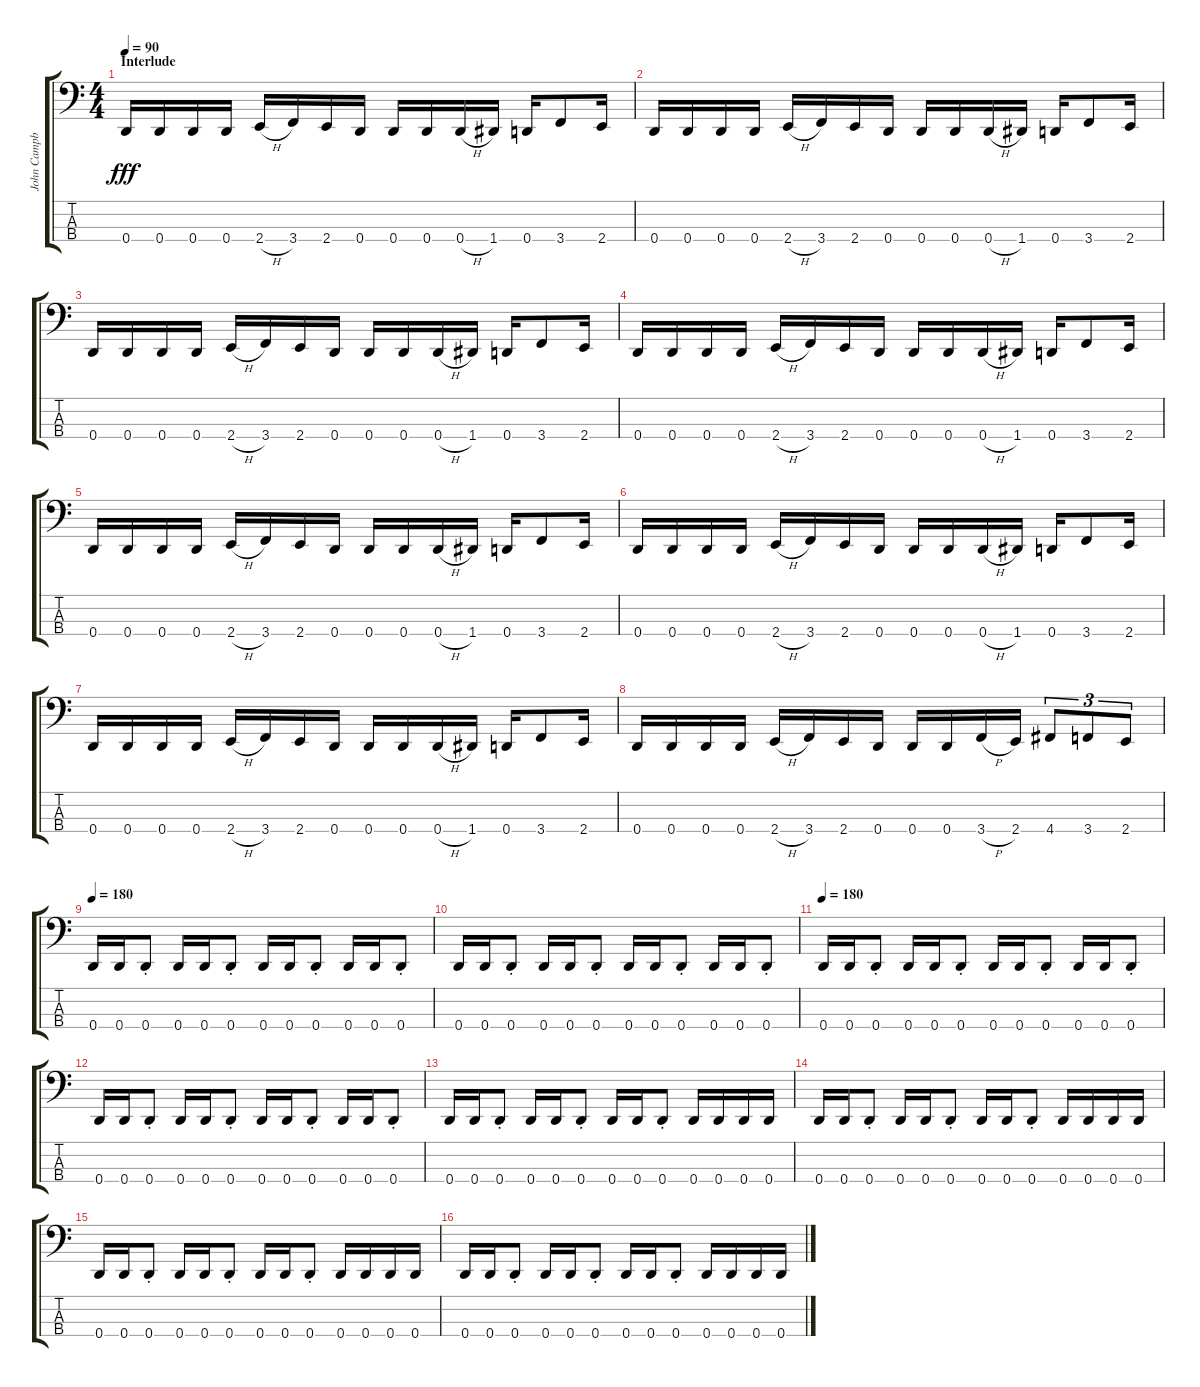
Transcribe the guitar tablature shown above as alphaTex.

\track ("John Campbell" "John Campb") {instrument electricbasspick}
\staff {score tabs}
\tuning (G2 D2 A1 D1) {hide}
\ts (4 4)
\section ("" "Interlude")
\tempo 90
\clef f4
\ks c
0.4.16{dy fff} 0.4.16 0.4.16 0.4.16 2.4{h}.16 3.4.16 2.4.16 0.4.16 0.4.16 0.4.16 0.4{h}.16 1.4.16 0.4.16 3.4.8 2.4.16 |
0.4.16 0.4.16 0.4.16 0.4.16 2.4{h}.16 3.4.16 2.4.16 0.4.16 0.4.16 0.4.16 0.4{h}.16 1.4.16 0.4.16 3.4.8 2.4.16 |
0.4.16 0.4.16 0.4.16 0.4.16 2.4{h}.16 3.4.16 2.4.16 0.4.16 0.4.16 0.4.16 0.4{h}.16 1.4.16 0.4.16 3.4.8 2.4.16 |
0.4.16 0.4.16 0.4.16 0.4.16 2.4{h}.16 3.4.16 2.4.16 0.4.16 0.4.16 0.4.16 0.4{h}.16 1.4.16 0.4.16 3.4.8 2.4.16 |
0.4.16 0.4.16 0.4.16 0.4.16 2.4{h}.16 3.4.16 2.4.16 0.4.16 0.4.16 0.4.16 0.4{h}.16 1.4.16 0.4.16 3.4.8 2.4.16 |
0.4.16 0.4.16 0.4.16 0.4.16 2.4{h}.16 3.4.16 2.4.16 0.4.16 0.4.16 0.4.16 0.4{h}.16 1.4.16 0.4.16 3.4.8 2.4.16 |
0.4.16 0.4.16 0.4.16 0.4.16 2.4{h}.16 3.4.16 2.4.16 0.4.16 0.4.16 0.4.16 0.4{h}.16 1.4.16 0.4.16 3.4.8 2.4.16 |
0.4.16 0.4.16 0.4.16 0.4.16 2.4{h}.16 3.4.16 2.4.16 0.4.16 0.4.16 0.4.16 3.4{h}.16 2.4.16 4.4.8{tu (3 2)} 3.4.8{tu (3 2)} 2.4.8{tu (3 2)} |
\tempo 180
0.4.16 0.4.16 0.4{st}.8 0.4.16 0.4.16 0.4{st}.8 0.4.16 0.4.16 0.4{st}.8 0.4.16 0.4.16 0.4{st}.8 |
0.4.16 0.4.16 0.4{st}.8 0.4.16 0.4.16 0.4{st}.8 0.4.16 0.4.16 0.4{st}.8 0.4.16 0.4.16 0.4{st}.8 |
\tempo 180
0.4.16 0.4.16 0.4{st}.8 0.4.16 0.4.16 0.4{st}.8 0.4.16 0.4.16 0.4{st}.8 0.4.16 0.4.16 0.4{st}.8 |
0.4.16 0.4.16 0.4{st}.8 0.4.16 0.4.16 0.4{st}.8 0.4.16 0.4.16 0.4{st}.8 0.4.16 0.4.16 0.4{st}.8 |
0.4.16 0.4.16 0.4{st}.8 0.4.16 0.4.16 0.4{st}.8 0.4.16 0.4.16 0.4{st}.8 0.4.16 0.4.16 0.4.16 0.4.16 |
0.4.16 0.4.16 0.4{st}.8 0.4.16 0.4.16 0.4{st}.8 0.4.16 0.4.16 0.4{st}.8 0.4.16 0.4.16 0.4.16 0.4.16 |
0.4.16 0.4.16 0.4{st}.8 0.4.16 0.4.16 0.4{st}.8 0.4.16 0.4.16 0.4{st}.8 0.4.16 0.4.16 0.4.16 0.4.16 |
0.4.16 0.4.16 0.4{st}.8 0.4.16 0.4.16 0.4{st}.8 0.4.16 0.4.16 0.4{st}.8 0.4.16 0.4.16 0.4.16 0.4.16
